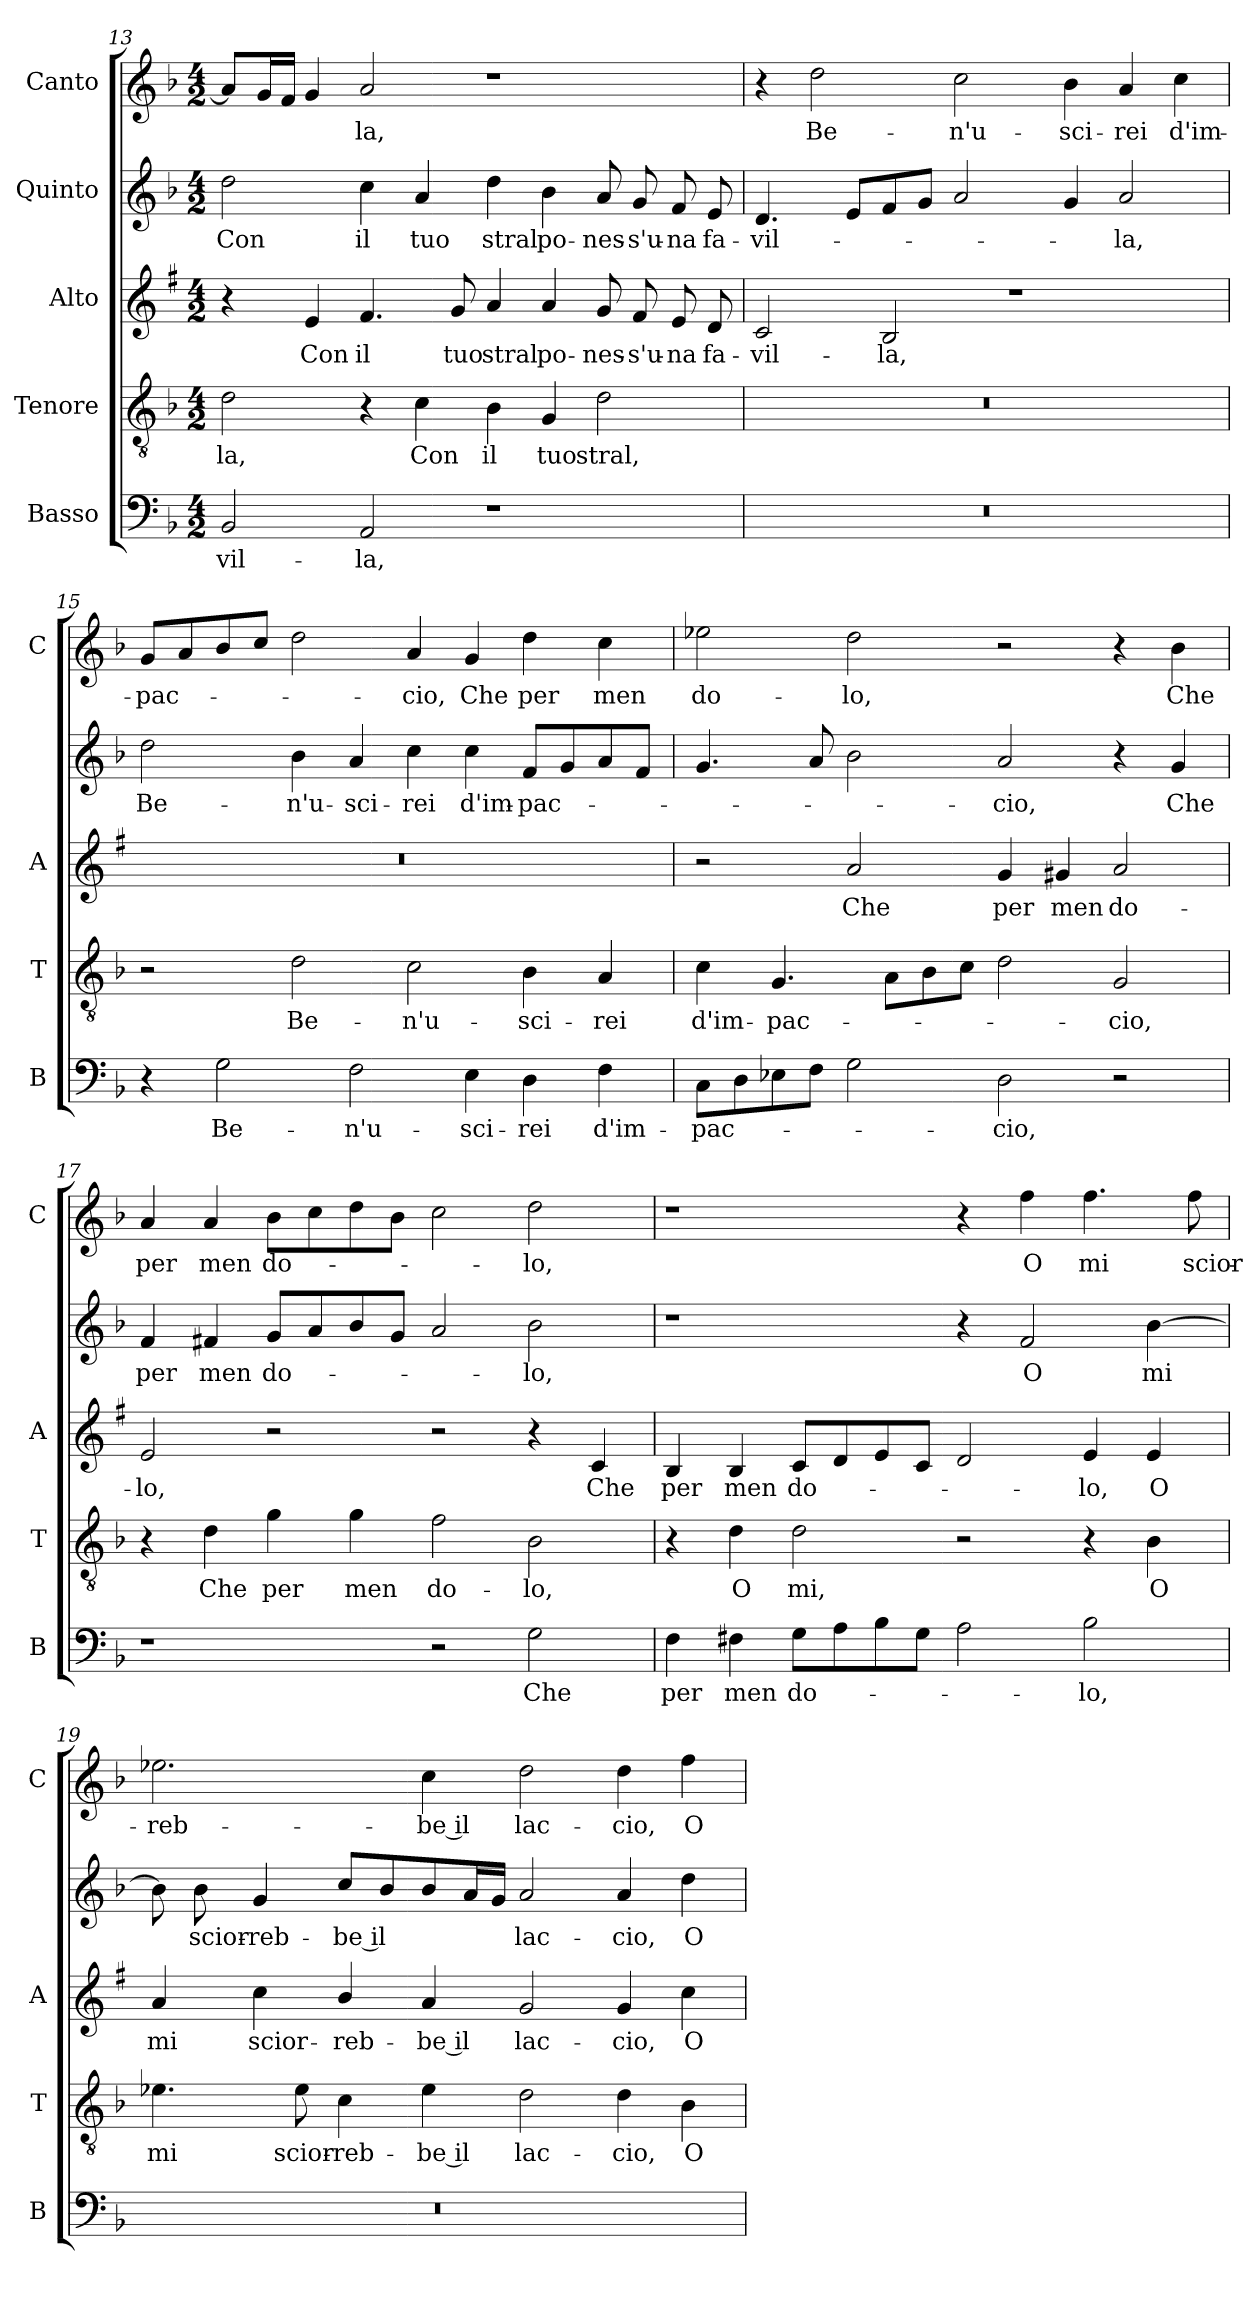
**kern	**text	**kern	**text	**kern	**text	**kern	**text	**kern	**text
*part5	*part5	*part4	*part4	*part3	*part3	*part2	*part2	*part1	*part1
*staff5	*staff5	*staff4	*staff4	*staff3	*staff3	*staff2	*staff2	*staff1	*staff1
*I"Basso	*	*I"Tenore	*	*I"Alto	*	*I"Quinto	*	*I"Canto	*
*I'B	*	*I'T	*	*I'A	*	*	*	*I'C	*
!!LO:LB:g=z
*clefF4	*	*clefGv2	*	*clefG2	*	*clefG2	*	*clefG2	*
*	*	*	*	*ITrd1c2	*	*	*	*	*
*k[b-]	*	*k[b-]	*	*k[b-]	*	*k[b-]	*	*k[b-]	*
*F:	*	*F:	*	*F:	*	*F:	*	*F:	*
*M4/2	*	*M4/2	*	*M4/2	*	*M4/2	*	*M4/2	*
=13	=13	=13	=13	=13	=13	=13	=13	=13	=13
!	!LO:LY:b	!	!LO:LY:b	!	!	!	!LO:LY:b	!	!
2BB-/	-vil-	2d\	-la,	4r	.	2dd\	Con	8a/L]	.
.	.	.	.	.	.	.	.	16g/L	.
.	.	.	.	.	.	.	.	16f/JJ	.
!	!	!	!	!	!LO:LY:b	!	!	!	!
.	.	.	.	4d/	Con	.	.	4g/	.
!	!LO:LY:b	!	!	!	!LO:LY:b	!	!LO:LY:b	!	!LO:LY:b
2AA/	-la,	4r	.	4.e/	il	4cc\	il	2a/	-la,
!	!	!	!LO:LY:b	!	!	!	!LO:LY:b	!	!
.	.	4c\	Con	.	.	4a/	tuo	.	.
!	!	!	!	!	!LO:LY:b	!	!	!	!
.	.	.	.	8f/	tuo	.	.	.	.
!	!	!	!LO:LY:b	!	!LO:LY:b	!	!LO:LY:b	!	!
1r	.	4B-\	il	4g/	stral	4dd\	stral	1r	.
!	!	!	!LO:LY:b	!	!LO:LY:b	!	!LO:LY:b	!	!
.	.	4G/	tuo	4g/	po-	4b-\	po-	.	.
!	!	!	!LO:LY:b	!	!LO:LY:b	!	!LO:LY:b	!	!
.	.	2d\	stral,	8f/	-nes-	8a/	-nes-	.	.
!	!	!	!	!	!LO:LY:b	!	!LO:LY:b	!	!
.	.	.	.	8e/	-s'u-	8g/	-s'u-	.	.
!	!	!	!	!	!LO:LY:b	!	!LO:LY:b	!	!
.	.	.	.	8d/	-na	8f/	-na	.	.
!	!	!	!	!	!LO:LY:b	!	!LO:LY:b	!	!
.	.	.	.	8c/	fa-	8e/	fa-	.	.
=14	=14	=14	=14	=14	=14	=14	=14	=14	=14
!	!	!	!	!	!LO:LY:b	!	!LO:LY:b	!	!
0r	.	0r	.	2B-/	-vil-	4.d/	-vil-	4r	.
!	!	!	!	!	!	!	!	!	!LO:LY:b
.	.	.	.	.	.	.	.	2dd\	Be-
.	.	.	.	.	.	8e/L	.	.	.
!	!	!	!	!	!LO:LY:b	!	!	!	!
.	.	.	.	2A/	-la,	8f/	.	.	.
.	.	.	.	.	.	8g/J	.	.	.
!	!	!	!	!	!	!	!	!	!LO:LY:b
.	.	.	.	.	.	2a/	.	2cc\	-n'u-
.	.	.	.	1r	.	.	.	.	.
!	!	!	!	!	!	!	!	!	!LO:LY:b
.	.	.	.	.	.	4g/	.	4b-\	-sci-
!	!	!	!	!	!	!	!LO:LY:b	!	!LO:LY:b
.	.	.	.	.	.	2a/	-la,	4a/	-rei
!	!	!	!	!	!	!	!	!	!LO:LY:b
.	.	.	.	.	.	.	.	4cc\	d'im-
=15	=15	=15	=15	=15	=15	=15	=15	=15	=15
!	!	!	!	!	!	!	!LO:LY:b	!	!LO:LY:b
4r	.	2r	.	0r	.	2dd\	Be-	8g/L	-pac-
.	.	.	.	.	.	.	.	8a/	.
!	!LO:LY:b	!	!	!	!	!	!	!	!
2G\	Be-	.	.	.	.	.	.	8b-/	.
.	.	.	.	.	.	.	.	8cc/J	.
!	!	!	!LO:LY:b	!	!	!	!LO:LY:b	!	!
.	.	2d\	Be-	.	.	4b-\	-n'u-	2dd\	.
!	!LO:LY:b	!	!	!	!	!	!LO:LY:b	!	!
2F\	-n'u-	.	.	.	.	4a/	-sci-	.	.
!	!	!	!LO:LY:b	!	!	!	!LO:LY:b	!	!LO:LY:b
.	.	2c\	-n'u-	.	.	4cc\	-rei	4a/	-cio,
!	!LO:LY:b	!	!	!	!	!	!LO:LY:b	!	!LO:LY:b
4E\	-sci-	.	.	.	.	4cc\	d'im-	4g/	Che
!	!LO:LY:b	!	!LO:LY:b	!	!	!	!LO:LY:b	!	!LO:LY:b
4D\	-rei	4B-\	-sci-	.	.	8f/L	-pac-	4dd\	per
.	.	.	.	.	.	8g/	.	.	.
!	!LO:LY:b	!	!LO:LY:b	!	!	!	!	!	!LO:LY:b
4F\	d'im-	4A/	-rei	.	.	8a/	.	4cc\	men
.	.	.	.	.	.	8f/J	.	.	.
!!LO:LB:g=z
=16	=16	=16	=16	=16	=16	=16	=16	=16	=16
!	!LO:LY:b	!	!LO:LY:b	!	!	!	!	!	!LO:LY:b
8C\L	-pac-	4c\	d'im-	2r	.	4.g/	.	2ee-X\	do-
8D\	.	.	.	.	.	.	.	.	.
!	!	!	!LO:LY:b	!	!	!	!	!	!
8E-X\	.	4.G/	-pac-	.	.	.	.	.	.
8F\J	.	.	.	.	.	8a/	.	.	.
!	!	!	!	!	!LO:LY:b	!	!	!	!LO:LY:b
2G\	.	.	.	2g/	Che	2b-\	.	2dd\	-lo,
.	.	8A\L	.	.	.	.	.	.	.
.	.	8B-\	.	.	.	.	.	.	.
.	.	8c\J	.	.	.	.	.	.	.
!	!LO:LY:b	!	!	!	!LO:LY:b	!	!LO:LY:b	!	!
2D\	-cio,	2d\	.	4f/	per	2a/	-cio,	2r	.
!	!	!	!	!	!LO:LY:b	!	!	!	!
.	.	.	.	4f#X/	men	.	.	.	.
!	!	!	!LO:LY:b	!	!LO:LY:b	!	!	!	!
2r	.	2G/	-cio,	2g/	do-	4r	.	4r	.
!	!	!	!	!	!	!	!LO:LY:b	!	!LO:LY:b
.	.	.	.	.	.	4g/	Che	4b-\	Che
=17	=17	=17	=17	=17	=17	=17	=17	=17	=17
!	!	!	!	!	!LO:LY:b	!	!LO:LY:b	!	!LO:LY:b
1r	.	4r	.	2d/	-lo,	4f/	per	4a/	per
!	!	!	!LO:LY:b	!	!	!	!LO:LY:b	!	!LO:LY:b
.	.	4d\	Che	.	.	4f#X/	men	4a/	men
!	!	!	!LO:LY:b	!	!	!	!LO:LY:b	!	!LO:LY:b
.	.	4g\	per	2r	.	8g/L	do-	8b-\L	do-
.	.	.	.	.	.	8a/	.	8cc\	.
!	!	!	!LO:LY:b	!	!	!	!	!	!
.	.	4g\	men	.	.	8b-/	.	8dd\	.
.	.	.	.	.	.	8g/J	.	8b-\J	.
!	!	!	!LO:LY:b	!	!	!	!	!	!
2r	.	2f\	do-	2r	.	2a/	.	2cc\	.
!	!LO:LY:b	!	!LO:LY:b	!	!	!	!LO:LY:b	!	!LO:LY:b
2G\	Che	2B-\	-lo,	4r	.	2b-\	-lo,	2dd\	-lo,
!	!	!	!	!	!LO:LY:b	!	!	!	!
.	.	.	.	4B-/	Che	.	.	.	.
=18	=18	=18	=18	=18	=18	=18	=18	=18	=18
!	!LO:LY:b	!	!	!	!LO:LY:b	!	!	!	!
4F\	per	4r	.	4A/	per	1r	.	1r	.
!	!LO:LY:b	!	!LO:LY:b	!	!LO:LY:b	!	!	!	!
4F#X\	men	4d\	O	4A/	men	.	.	.	.
!	!LO:LY:b	!	!LO:LY:b	!	!LO:LY:b	!	!	!	!
8G\L	do-	2d\	mi,	8B-/L	do-	.	.	.	.
8A\	.	.	.	8c/	.	.	.	.	.
8B-\	.	.	.	8d/	.	.	.	.	.
8G\J	.	.	.	8B-/J	.	.	.	.	.
2A\	.	2r	.	2c/	.	4r	.	4r	.
!	!	!	!	!	!	!	!LO:LY:b	!	!LO:LY:b
.	.	.	.	.	.	2f/	O	4ff\	O
!	!LO:LY:b	!	!	!	!LO:LY:b	!	!	!	!LO:LY:b
2B-\	-lo,	4r	.	4d/	-lo,	.	.	4.ff\	mi
!	!	!	!LO:LY:b	!	!LO:LY:b	!	!LO:LY:b	!	!
.	.	4B-\	O	4d/	O	[4b-\	mi	.	.
!	!	!	!	!	!	!	!	!	!LO:LY:b
.	.	.	.	.	.	.	.	8ff\	scior-
!!LO:PB:g=z
=19	=19	=19	=19	=19	=19	=19	=19	=19	=19
!	!	!	!LO:LY:b	!	!LO:LY:b	!	!	!	!LO:LY:b
0r	.	4.e-X\	mi	4g/	mi	8b-\]	.	2.ee-X\	-reb-
!	!	!	!	!	!	!	!LO:LY:b	!	!
.	.	.	.	.	.	8b-\	scior-	.	.
!	!	!	!	!	!LO:LY:b	!	!LO:LY:b	!	!
.	.	.	.	4b-\	scior-	4g/	-reb-	.	.
!	!	!	!LO:LY:b	!	!	!	!	!	!
.	.	8e-\	scior-	.	.	.	.	.	.
!	!	!	!LO:LY:b	!	!LO:LY:b	!	!LO:LY:b	!	!
.	.	4c\	-reb-	4a/	-reb-	8cc/L	-be il	.	.
.	.	.	.	.	.	8b-/	.	.	.
!	!	!	!LO:LY:b	!	!LO:LY:b	!	!	!	!LO:LY:b
.	.	4e-\	-be il	4g/	-be il	8b-/	.	4cc\	-be il
.	.	.	.	.	.	16a/L	.	.	.
.	.	.	.	.	.	16g/JJ	.	.	.
!	!	!	!LO:LY:b	!	!LO:LY:b	!	!LO:LY:b	!	!LO:LY:b
.	.	2d\	lac-	2f/	lac-	2a/	lac-	2dd\	lac-
!	!	!	!LO:LY:b	!	!LO:LY:b	!	!LO:LY:b	!	!LO:LY:b
.	.	4d\	-cio,	4f/	-cio,	4a/	-cio,	4dd\	-cio,
!	!	!	!LO:LY:b	!	!LO:LY:b	!	!LO:LY:b	!	!LO:LY:b
.	.	4B-\	O	4b-\	O	4dd\	O	4ff\	O
=	=	=	=	=	=	=	=	=	=
*-	*-	*-	*-	*-	*-	*-	*-	*-	*-
